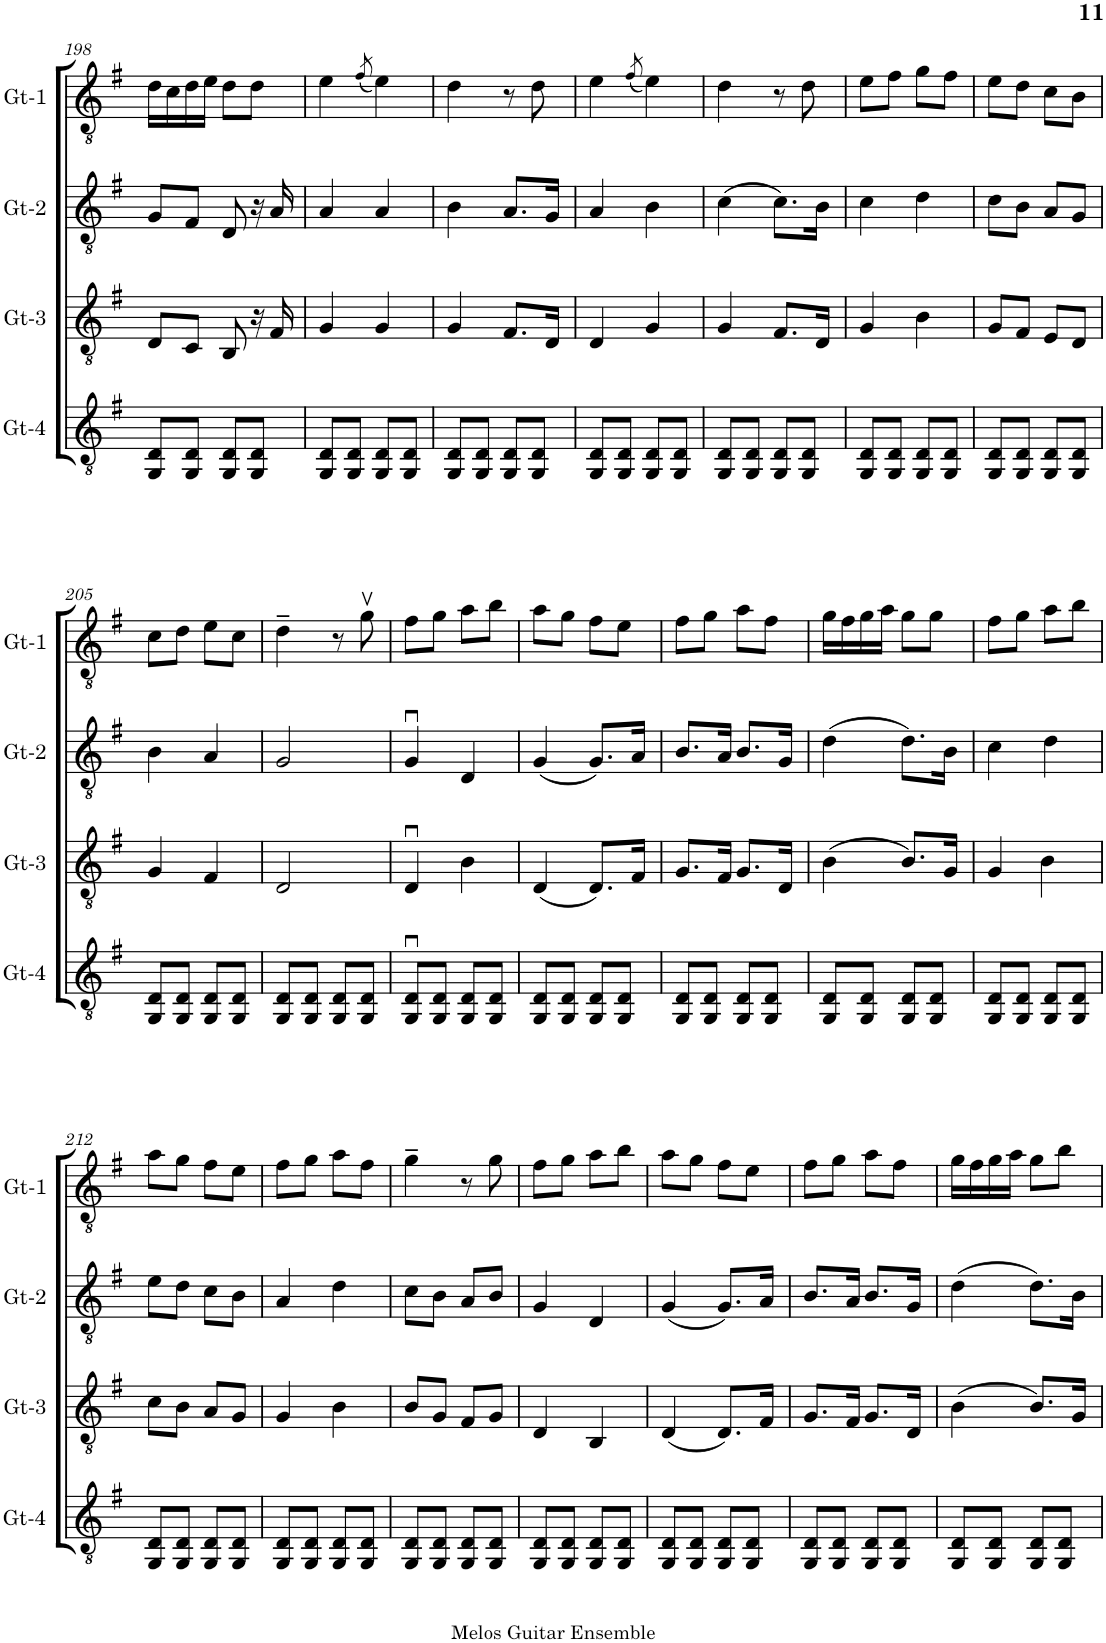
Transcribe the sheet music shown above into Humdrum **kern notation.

**kern	**kern	**kern	**kern
*part4	*part3	*part2	*part1
*staff4	*staff3	*staff2	*staff1
*I"Gt-4	*I"Gt-3	*I"Gt-2	*I"Gt-1
*I'Gt-4	*I'Gt-3	*I'Gt-2	*I'Gt-1
!!LO:PB:g=z
*clefGv2	*clefGv2	*clefGv2	*clefGv2
*k[f#]	*k[f#]	*k[f#]	*k[f#]
*M2/4	*M2/4	*M2/4	*M2/4
=198	=198	=198	=198
8GG/ 8D/L	8D/L	8G/L	16d\LL
.	.	.	16c\
8GG/ 8D/J	8C/J	8F#/J	16d\
.	.	.	16e\JJ
8GG/ 8D/L	8BB/	8D/	8d\L
8GG/ 8D/J	16r	16r	8d\J
.	16F#/	16A/	.
=199	=199	=199	=199
8GG/ 8D/L	4G/	4A/	4e\
8GG/ 8D/J	.	.	.
.	.	.	(8qf#/
8GG/ 8D/L	4G/	4A/	4e\)
8GG/ 8D/J	.	.	.
=200	=200	=200	=200
8GG/ 8D/L	4G/	4B\	4d\
8GG/ 8D/J	.	.	.
8GG/ 8D/L	8.F#/L	8.A/L	8r
8GG/ 8D/J	.	.	8d\
.	16D/Jk	16G/Jk	.
=201	=201	=201	=201
8GG/ 8D/L	4D/	4A/	4e\
8GG/ 8D/J	.	.	.
.	.	.	(8qf#/
8GG/ 8D/L	4G/	4B\	4e\)
8GG/ 8D/J	.	.	.
=202	=202	=202	=202
8GG/ 8D/L	4G/	(4c\	4d\
8GG/ 8D/J	.	.	.
8GG/ 8D/L	8.F#/L	8.c\L)	8r
8GG/ 8D/J	.	.	8d\
.	16D/Jk	16B\Jk	.
=203	=203	=203	=203
8GG/ 8D/L	4G/	4c\	8e\L
8GG/ 8D/J	.	.	8f#\J
8GG/ 8D/L	4B\	4d\	8g\L
8GG/ 8D/J	.	.	8f#\J
=204	=204	=204	=204
8GG/ 8D/L	8G/L	8c\L	8e\L
8GG/ 8D/J	8F#/J	8B\J	8d\J
8GG/ 8D/L	8E/L	8A/L	8c\L
8GG/ 8D/J	8D/J	8G/J	8B\J
!!LO:LB:g=z
=205	=205	=205	=205
8GG/ 8D/L	4G/	4B\	8c\L
8GG/ 8D/J	.	.	8d\J
8GG/ 8D/L	4F#/	4A/	8e\L
8GG/ 8D/J	.	.	8c\J
=206	=206	=206	=206
8GG/ 8D/L	2D/	2G/	4d~\
8GG/ 8D/J	.	.	.
8GG/ 8D/L	.	.	8r
8GG/ 8D/J	.	.	8gv\
=207	=207	=207	=207
8GG/u 8D/uL	4Du/	4Gu/	8f#\L
8GG/ 8D/J	.	.	8g\J
8GG/ 8D/L	4B\	4D/	8a\L
8GG/ 8D/J	.	.	8b\J
=208	=208	=208	=208
8GG/ 8D/L	(4D/	(4G/	8a\L
8GG/ 8D/J	.	.	8g\J
8GG/ 8D/L	8.D/L)	8.G/L)	8f#\L
8GG/ 8D/J	.	.	8e\J
.	16A/Jk	16A/Jk	.
=209	=209	=209	=209
8GG/ 8D/L	8.G/L	8.B/L	8f#\L
8GG/ 8D/J	.	.	8g\J
.	16F#/Jk	16A/Jk	.
8GG/ 8D/L	8.G/L	8.B/L	8a\L
8GG/ 8D/J	.	.	8f#\J
.	16D/Jk	16G/Jk	.
=210	=210	=210	=210
8GG/ 8D/L	(4B\	(4d\	16g\LL
.	.	.	16f#\
8GG/ 8D/J	.	.	16g\
.	.	.	16a\JJ
8GG/ 8D/L	8.B/L)	8.d\L)	8g\L
8GG/ 8D/J	.	.	8g\J
.	16G/Jk	16B\Jk	.
=211	=211	=211	=211
8GG/ 8D/L	4G/	4c\	8f#\L
8GG/ 8D/J	.	.	8g\J
8GG/ 8D/L	4d\	4d\	8a\L
8GG/ 8D/J	.	.	8b\J
!!LO:LB:g=z
=212	=212	=212	=212
8GG/ 8D/L	8c\L	8e\L	8a\L
8GG/ 8D/J	8B\J	8d\J	8g\J
8GG/ 8D/L	8A/L	8c\L	8f#\L
8GG/ 8D/J	8G/J	8B\J	8e\J
=213	=213	=213	=213
8GG/ 8D/L	4G/	4A/	8f#\L
8GG/ 8D/J	.	.	8g\J
8GG/ 8D/L	4B\	4d\	8a\L
8GG/ 8D/J	.	.	8f#\J
=214	=214	=214	=214
8GG/ 8D/L	8B/L	8c\L	4g~\
8GG/ 8D/J	8G/J	8B\J	.
8GG/ 8D/L	8F#/L	8A/L	8r
8GG/ 8D/J	8G/J	8B/J	8g\
=215	=215	=215	=215
8GG/ 8D/L	4D/	4G/	8f#\L
8GG/ 8D/J	.	.	8g\J
8GG/ 8D/L	4BB/	4D/	8a\L
8GG/ 8D/J	.	.	8b\J
=216	=216	=216	=216
8GG/ 8D/L	(4D/	(4G/	8a\L
8GG/ 8D/J	.	.	8g\J
8GG/ 8D/L	8.D/L)	8.G/L)	8f#\L
8GG/ 8D/J	.	.	8e\J
.	16A/Jk	16A/Jk	.
=217	=217	=217	=217
8GG/ 8D/L	8.G/L	8.B/L	8f#\L
8GG/ 8D/J	.	.	8g\J
.	16F#/Jk	16A/Jk	.
8GG/ 8D/L	8.G/L	8.B/L	8a\L
8GG/ 8D/J	.	.	8f#\J
.	16D/Jk	16G/Jk	.
=218	=218	=218	=218
8GG/ 8D/L	(4B\	(4d\	16g\LL
.	.	.	16f#\
8GG/ 8D/J	.	.	16g\
.	.	.	16a\JJ
8GG/ 8D/L	8.B/L)	8.d\L)	8g\L
8GG/ 8D/J	.	.	8b\J
.	16G/Jk	16B\Jk	.
=	=	=	=
*-	*-	*-	*-
